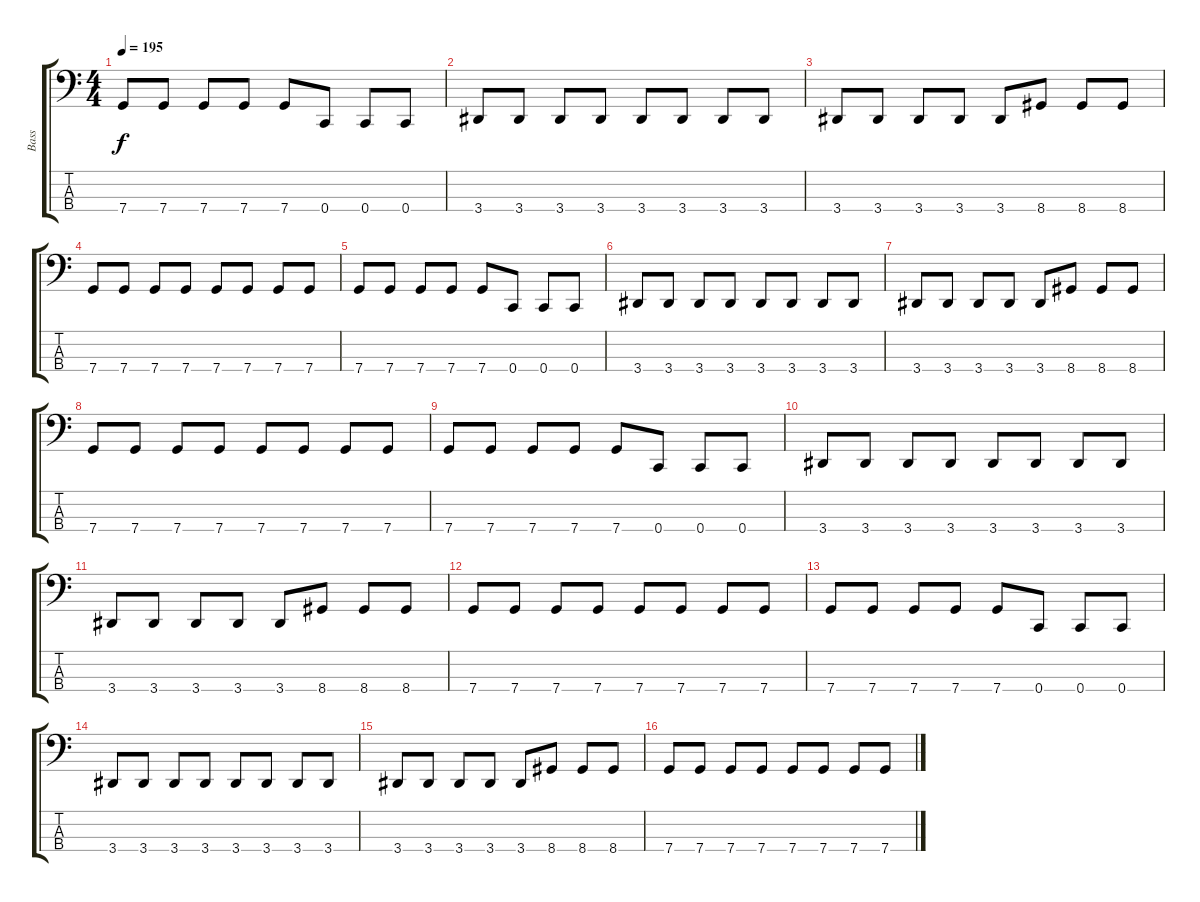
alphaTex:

\track ("Bass" "Bass") {instrument electricbasspick}
\staff {score tabs}
\tuning (F2 C2 G1 C1) {hide}
\ts (4 4)
\tempo 195
\clef f4
\ks c
7.4.8{dy f} 7.4.8 7.4.8 7.4.8 7.4.8 0.4.8 0.4.8 0.4.8 |
3.4.8 3.4.8 3.4.8 3.4.8 3.4.8 3.4.8 3.4.8 3.4.8 |
3.4.8 3.4.8 3.4.8 3.4.8 3.4.8 8.4.8 8.4.8 8.4.8 |
7.4.8 7.4.8 7.4.8 7.4.8 7.4.8 7.4.8 7.4.8 7.4.8 |
7.4.8 7.4.8 7.4.8 7.4.8 7.4.8 0.4.8 0.4.8 0.4.8 |
3.4.8 3.4.8 3.4.8 3.4.8 3.4.8 3.4.8 3.4.8 3.4.8 |
3.4.8 3.4.8 3.4.8 3.4.8 3.4.8 8.4.8 8.4.8 8.4.8 |
7.4.8 7.4.8 7.4.8 7.4.8 7.4.8 7.4.8 7.4.8 7.4.8 |
7.4.8 7.4.8 7.4.8 7.4.8 7.4.8 0.4.8 0.4.8 0.4.8 |
3.4.8 3.4.8 3.4.8 3.4.8 3.4.8 3.4.8 3.4.8 3.4.8 |
3.4.8 3.4.8 3.4.8 3.4.8 3.4.8 8.4.8 8.4.8 8.4.8 |
7.4.8 7.4.8 7.4.8 7.4.8 7.4.8 7.4.8 7.4.8 7.4.8 |
7.4.8 7.4.8 7.4.8 7.4.8 7.4.8 0.4.8 0.4.8 0.4.8 |
3.4.8 3.4.8 3.4.8 3.4.8 3.4.8 3.4.8 3.4.8 3.4.8 |
3.4.8 3.4.8 3.4.8 3.4.8 3.4.8 8.4.8 8.4.8 8.4.8 |
7.4.8 7.4.8 7.4.8 7.4.8 7.4.8 7.4.8 7.4.8 7.4.8
